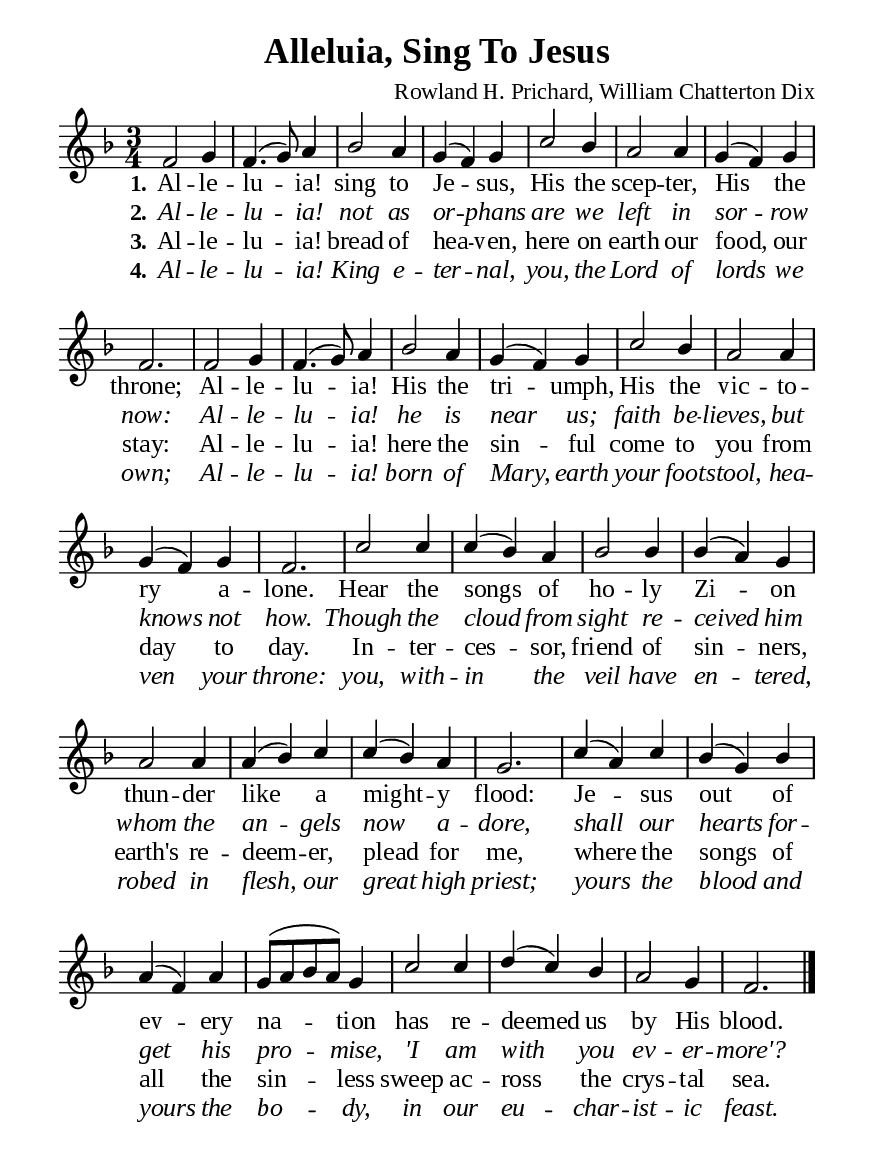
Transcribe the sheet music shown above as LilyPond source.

\version "2.18.2"

\header {
  title = "Alleluia, Sing To Jesus"
  composer = "Rowland H. Prichard, William Chatterton Dix"
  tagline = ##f
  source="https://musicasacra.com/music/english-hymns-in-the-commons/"
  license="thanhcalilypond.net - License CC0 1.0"
}

global= {
  \key f \major
  \time 3/4
  \override Score.BarNumber.break-visibility = ##(#f #f #f)
}

\paper {
  #(set-paper-size "a5")
  top-margin = 10\mm
  bottom-margin = 5\mm
  left-margin = 10\mm
  right-margin = 10\mm
  indent = #0
  #(define fonts
	 (make-pango-font-tree "Liberation Serif"
	 		       "Liberation Serif"
			       "Liberation Serif"
			       (/ 20 20)))
  system-system-spacing = #'((basic-distance . 3) (padding . 3))
}

printItalic = \with {
  \override LyricText.font-shape = #'italic
}

minorNote = #(define-music-function
  (parser location note)
  (ly:music?)
  #{
    \tweak font-size #-3
    #note
  #}
)

% Verse music
musicVerseSoprano = \relative c' {
  %{	01	%} f2 g4 |
  %{	02	%} f4. (g8) a4 |
  %{	03	%} bes2 a4 |
  %{	04	%} g (f) g |
  %{	05	%} c2 bes4 |
  %{	06	%} a2 a4 |
  %{	07	%} g (f) g |
  %{	08	%} f2. |
  %{	09	%} f2 g4 |
  %{	10	%} f4. (g8) a4 |
  %{	11	%} bes2 a4 |
  %{	12	%} g (f) g |
  %{	13	%} c2 bes4 |
  %{	14	%} a2 a4 |
  %{	15	%} g (f) g |
  %{	16	%} f2. |
  %{	17	%} c'2 c4 |
  %{	18	%} c (bes) a |
  %{	19	%} bes2 bes4 |
  %{	20	%} bes (a) g |
  %{	21	%} a2 a4 |
  %{	22	%} a (bes) c |
  %{	23	%} c (bes) a |
  %{	24	%} g2. |
  %{	25	%} c4 (a) c |
  %{	26	%} bes (g) bes |
  %{	27	%} a (f) a |
  %{	28	%} g8 (a bes a) g4 |
  %{	29	%} c2 c4 |
  %{	30	%} d (c) bes |
  %{	31	%} a2 g4 |
  %{	32	%} f2. \bar "|."
}

% Verse lyrics
verseOne = \lyricmode {
  \set stanza = #"1."
  Al -- le -- lu -- ia! sing to Je -- sus,
  His the scep -- ter, His the throne;
  Al -- le -- lu -- ia! His the tri -- umph,
  His the vic -- to -- ry a -- lone.
  Hear the songs of ho -- ly Zi -- on
  thun -- der like a might -- y flood:
  Je -- sus out of ev -- ery na -- tion
  has re -- deemed us by His blood.
}

verseTwo = \lyricmode {
  \set stanza = #"2."
  Al -- le -- lu -- ia! not as or -- phans
  are we left in sor -- row now:
  Al -- le -- lu -- ia! he is near us;
  faith be -- lieves, but knows not how.
  Though the cloud from sight re -- ceived him
  whom the an -- gels now a -- dore,
  shall our hearts for -- get his pro -- mise,
  'I am with you ev -- er -- more'?
}

verseThree = \lyricmode {
  \set stanza = #"3."
  Al -- le -- lu -- ia! bread of hea -- ven,
  here on earth our food, our stay:
  Al -- le -- lu -- ia! here the sin -- ful
  come to you from day to day.
  In -- ter -- ces -- sor, friend of sin -- ners,
  earth's re -- deem -- er, plead for me,
  where the songs of all the sin -- less
  sweep ac -- ross the crys -- tal sea.
}

verseFour = \lyricmode {
  \set stanza = #"4."
  Al -- le -- lu -- ia! King e -- ter -- nal,
  you, the Lord of lords we own;
  Al -- le -- lu -- ia! born of Mary,
  earth your foot -- stool, hea -- ven your throne:
  you, with -- in the veil have en -- tered,
  robed in flesh, our great high priest;
  yours the blood and yours the bo -- dy,
  in our eu -- char -- ist -- ic feast.
}

% Layout
\score {
    \new ChoirStaff <<
      \new Staff <<
        \clef "treble"
        \new Voice = "sopranos" { \voiceOne \global \stemUp \slurUp \musicVerseSoprano }
      >>
      \new Lyrics \lyricsto sopranos \verseOne
      \new Lyrics \printItalic \lyricsto sopranos \verseTwo
      \new Lyrics \lyricsto sopranos \verseThree
      \new Lyrics \printItalic \lyricsto sopranos \verseFour
    >>
}
